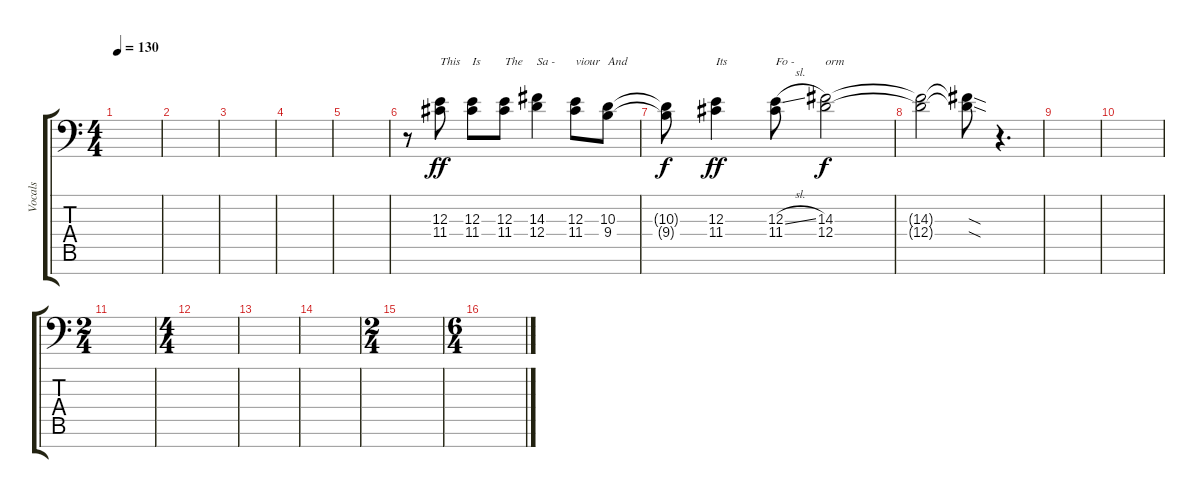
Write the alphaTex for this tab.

\track ("Vocals" "Vocals") {instrument bassoon}
\staff {score tabs}
\tuning (D4 A3 E3 D3 A2 E2 A1) {hide}
\ts (4 4)
\tempo 130
\clef f4
\ks c
|
|
|
|
|
r.8 (12.3 11.4).8{txt "This" dy ff} (12.3 11.4).8{txt "Is"} (12.3 11.4).8{txt "The"} (14.3 12.4).4{txt "Sa - "} (12.3 11.4).8{txt "viour"} (10.3 9.4).8{txt "And"} |
(10.3{t} 9.4{t}).8{dy f} (12.3 11.4).4{txt "Its" dy ff} (12.3{sl} 11.4).8{txt "Fo - "} (14.3 12.4).2{txt "orm" dy f} |
(14.3{t} 12.4{t}).2 (14.3{sod t} 12.4{sod t}).8 r.4{d} |
|
|
\ts (2 4)
|
\ts (4 4)
|
|
|
\ts (2 4)
|
\ts (6 4)
